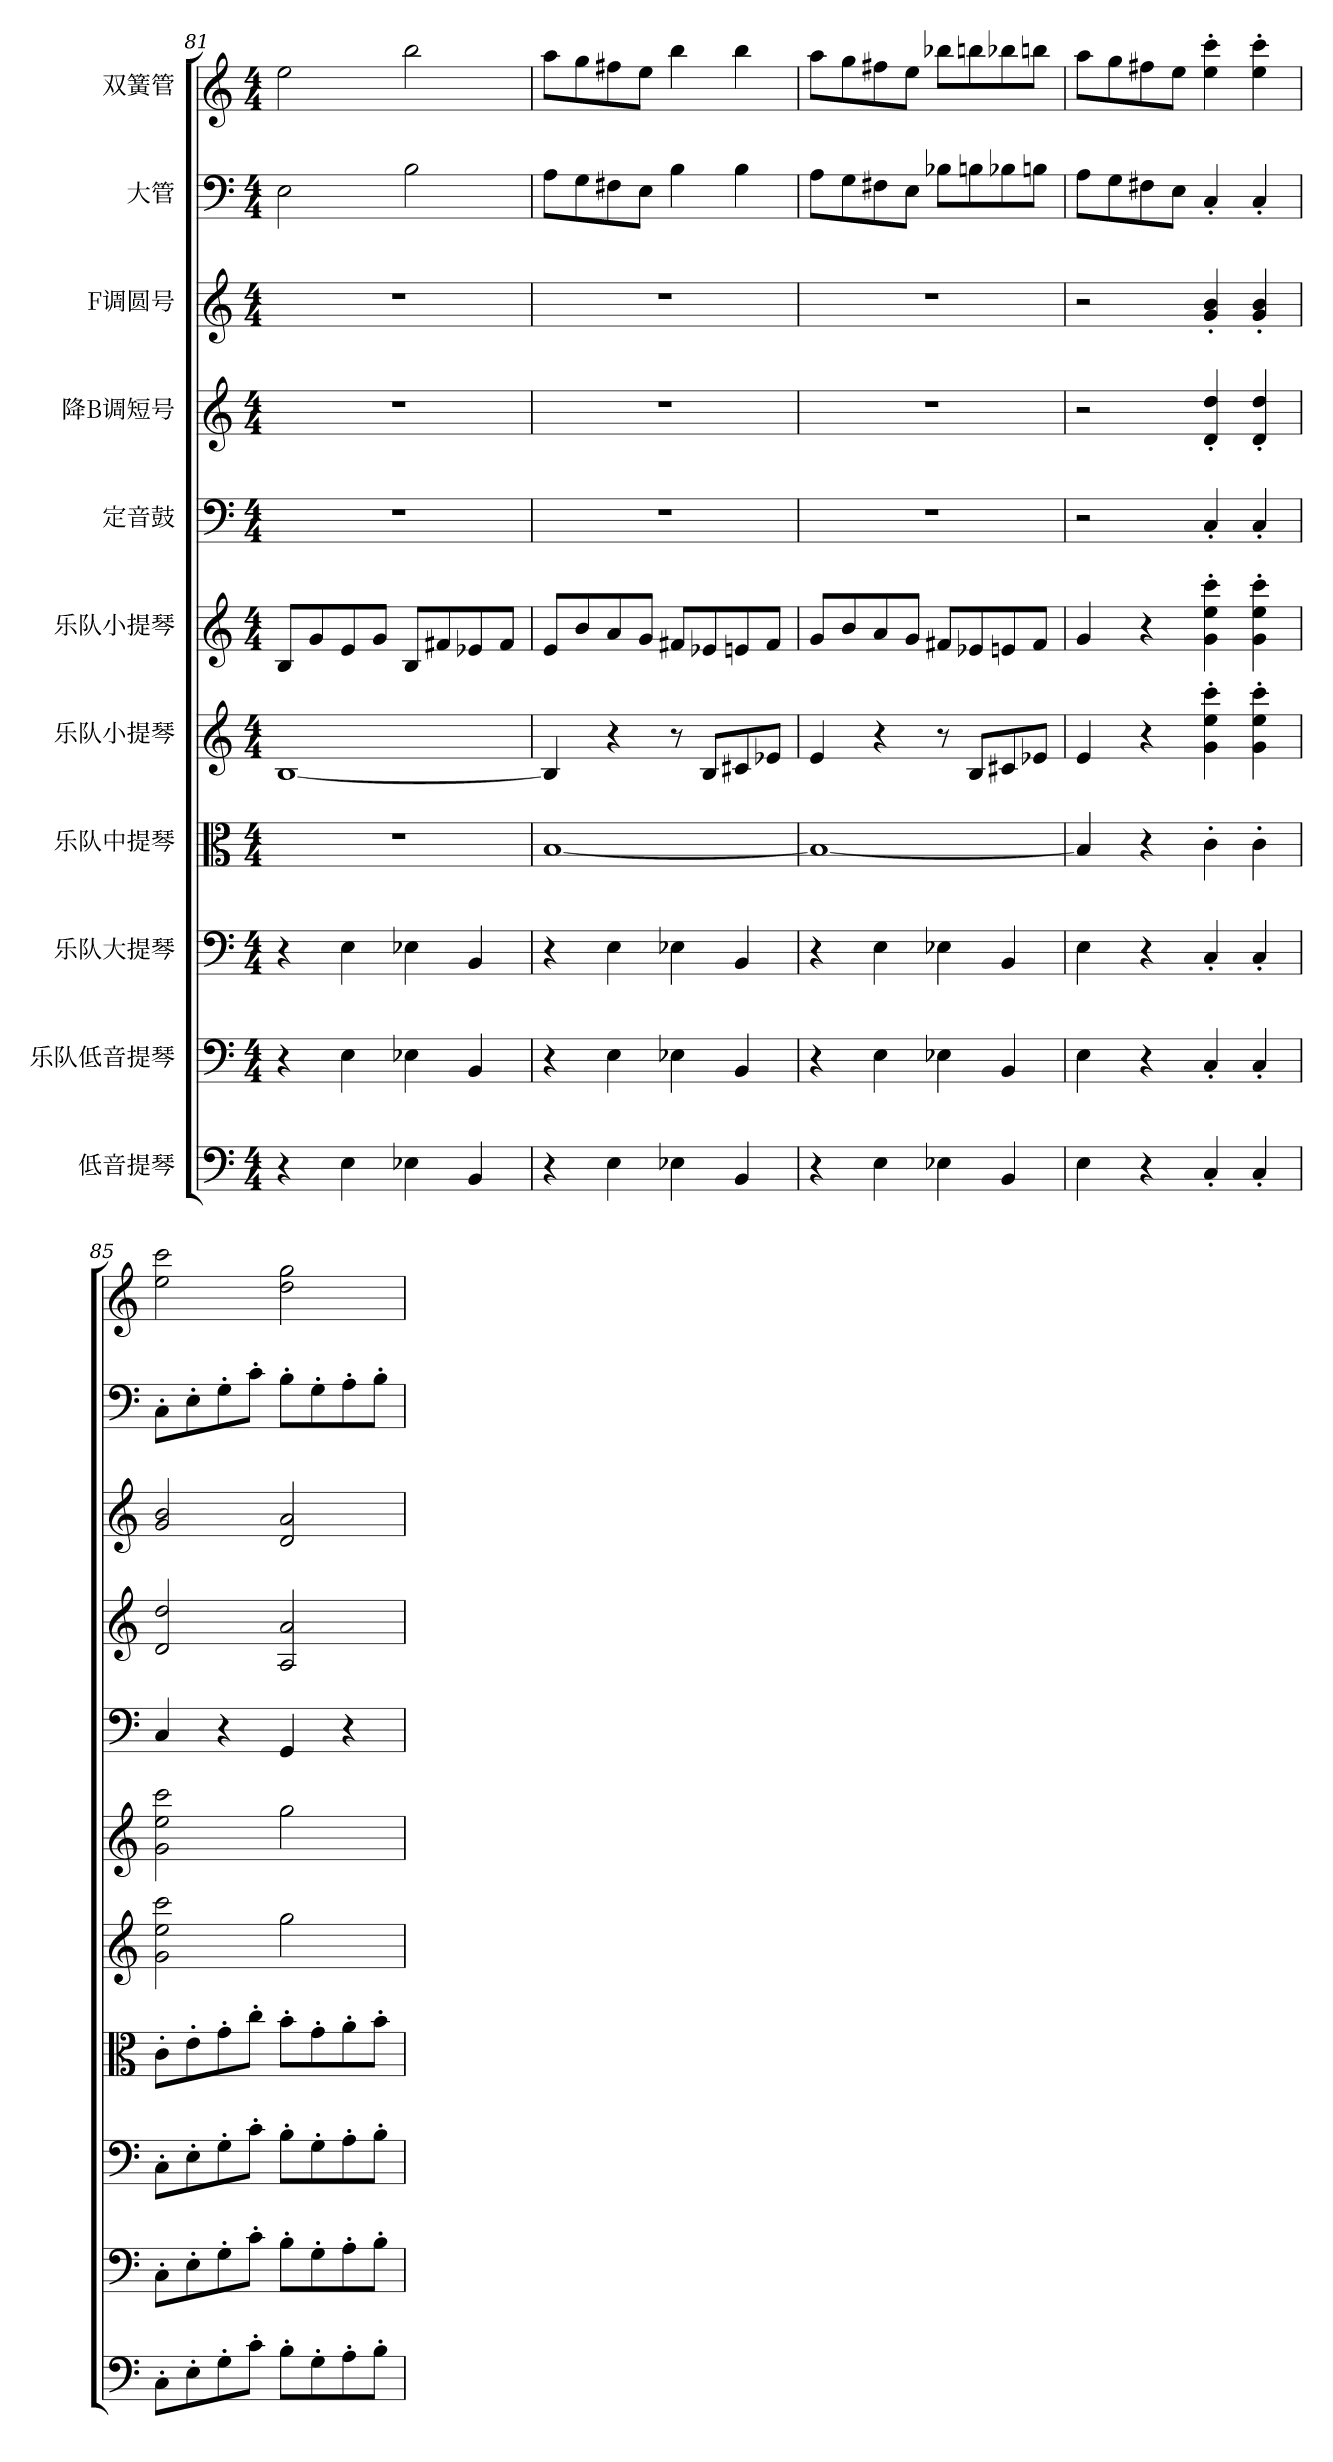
**kern	**kern	**kern	**kern	**kern	**kern	**kern	**kern	**kern	**kern	**kern
*part11	*part10	*part9	*part8	*part7	*part6	*part5	*part4	*part3	*part2	*part1
*staff11	*staff10	*staff9	*staff8	*staff7	*staff6	*staff5	*staff4	*staff3	*staff2	*staff1
*I"低音提琴	*I"乐队低音提琴	*I"乐队大提琴	*I"乐队中提琴	*I"乐队小提琴	*I"乐队小提琴	*I"定音鼓	*I"降B调短号	*I"F调圆号	*I"大管	*I"双簧管
*clefF4	*clefF4	*clefF4	*clefC3	*clefG2	*clefG2	*clefF4	*clefG2	*clefG2	*clefF4	*clefG2
*ITrd7c12	*ITrd7c12	*	*	*	*	*	*ITrd1c2	*ITrd4c7	*	*
*k[]	*k[]	*k[]	*k[]	*k[]	*k[]	*k[]	*k[b-e-]	*k[b-]	*k[]	*k[]
*M4/4	*M4/4	*M4/4	*M4/4	*M4/4	*M4/4	*M4/4	*M4/4	*M4/4	*M4/4	*M4/4
=81	=81	=81	=81	=81	=81	=81	=81	=81	=81	=81
4r	4r	4r	1r	[1B	8B/L	1r	1r	1r	2E\	2ee\
.	.	.	.	.	8g/	.	.	.	.	.
4EE\	4EE\	4E\	.	.	8e/	.	.	.	.	.
.	.	.	.	.	8g/J	.	.	.	.	.
4EE-X\	4EE-X\	4E-X\	.	.	8B/L	.	.	.	2B\	2bb\
.	.	.	.	.	8f#X/	.	.	.	.	.
4BBB/	4BBB/	4BB/	.	.	8e-X/	.	.	.	.	.
.	.	.	.	.	8f#/J	.	.	.	.	.
=82	=82	=82	=82	=82	=82	=82	=82	=82	=82	=82
4r	4r	4r	[1B	4B/]	8e/L	1r	1r	1r	8A\L	8aa\L
.	.	.	.	.	8b/	.	.	.	8G\	8gg\
4EE\	4EE\	4E\	.	4r	8a/	.	.	.	8F#X\	8ff#X\
.	.	.	.	.	8g/J	.	.	.	8E\J	8ee\J
4EE-X\	4EE-X\	4E-X\	.	8r	8f#X/L	.	.	.	4B\	4bb\
.	.	.	.	8B/L	8e-X/	.	.	.	.	.
4BBB/	4BBB/	4BB/	.	8c#X/	8en/	.	.	.	4B\	4bb\
.	.	.	.	8e-X/J	8f#/J	.	.	.	.	.
!!LO:PB:g=z
=83	=83	=83	=83	=83	=83	=83	=83	=83	=83	=83
4r	4r	4r	1B_	4e/	8g/L	1r	1r	1r	8A\L	8aa\L
.	.	.	.	.	8b/	.	.	.	8G\	8gg\
4EE\	4EE\	4E\	.	4r	8a/	.	.	.	8F#X\	8ff#X\
.	.	.	.	.	8g/J	.	.	.	8E\J	8ee\J
4EE-X\	4EE-X\	4E-X\	.	8r	8f#X/L	.	.	.	8B-X\L	8bb-X\L
.	.	.	.	8B/L	8e-X/	.	.	.	8Bn\	8bbn\
4BBB/	4BBB/	4BB/	.	8c#X/	8en/	.	.	.	8B-X\	8bb-X\
.	.	.	.	8e-X/J	8f#/J	.	.	.	8Bn\J	8bbn\J
=84	=84	=84	=84	=84	=84	=84	=84	=84	=84	=84
4EE\	4EE\	4E\	4B/]	4e/	4g/	2r	2r	2r	8A\L	8aa\L
.	.	.	.	.	.	.	.	.	8G\	8gg\
4r	4r	4r	4r	4r	4r	.	.	.	8F#X\	8ff#X\
.	.	.	.	.	.	.	.	.	8E\J	8ee\J
4CC'/	4CC'/	4C'/	4c'\	4g\' 4ee\' 4ccc\'	4g\' 4ee\' 4ccc\'	4C'/	4c/' 4cc/'	4c/' 4e/'	4C'/	4ee\' 4ccc\'
4CC'/	4CC'/	4C'/	4c'\	4g\' 4ee\' 4ccc\'	4g\' 4ee\' 4ccc\'	4C'/	4c/' 4cc/'	4c/' 4e/'	4C'/	4ee\' 4ccc\'
=85	=85	=85	=85	=85	=85	=85	=85	=85	=85	=85
*	*	*	*	*	*	*	*	*	*	*MM180
8CC'\L	8CC'\L	8C'\L	8c'\L	2g\ 2ee\ 2ccc\	2g\ 2ee\ 2ccc\	4C/	2c/ 2cc/	2c/ 2e/	8C'\L	2ee\ 2ccc\
8EE'\	8EE'\	8E'\	8e'\	.	.	.	.	.	8E'\	.
8GG'\	8GG'\	8G'\	8g'\	.	.	4r	.	.	8G'\	.
8C'\J	8C'\J	8c'\J	8cc'\J	.	.	.	.	.	8c'\J	.
8BB'\L	8BB'\L	8B'\L	8b'\L	2gg\	2gg\	4GG/	2G/ 2g/	2G/ 2d/	8B'\L	2dd\ 2gg\
8GG'\	8GG'\	8G'\	8g'\	.	.	.	.	.	8G'\	.
8AA'\	8AA'\	8A'\	8a'\	.	.	4r	.	.	8A'\	.
8BB'\J	8BB'\J	8B'\J	8b'\J	.	.	.	.	.	8B'\J	.
=	=	=	=	=	=	=	=	=	=	=
*-	*-	*-	*-	*-	*-	*-	*-	*-	*-	*-
